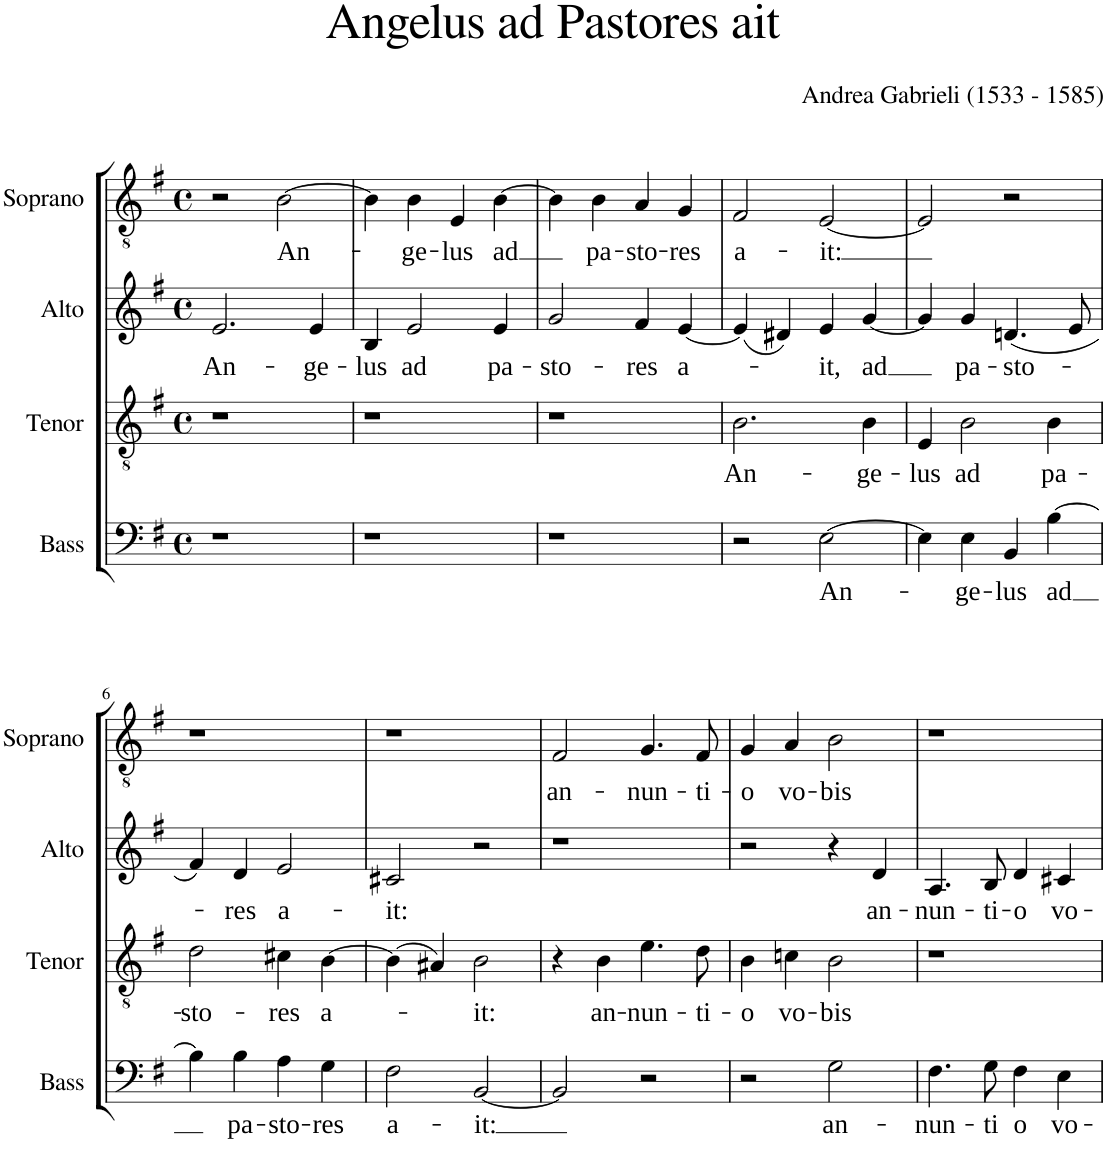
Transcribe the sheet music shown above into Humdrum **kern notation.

**kern	**text	**kern	**text	**kern	**text	**kern	**text
*part4	*part4	*part3	*part3	*part2	*part2	*part1	*part1
*staff4	*staff4	*staff3	*staff3	*staff2	*staff2	*staff1	*staff1
*I"Bass	*	*I"Tenor	*	*I"Alto	*	*I"Soprano	*
*I'Bass	*	*I'Tenor	*	*I'Alto	*	*I'Soprano	*
*clefF4	*	*clefGv2	*	*clefG2	*	*clefGv2	*
*	*	*Trd7c12	*	*	*	*	*
*k[f#]	*	*k[f#]	*	*k[f#]	*	*k[f#]	*
*G:	*	*G:	*	*G:	*	*G:	*
*M4/4	*	*M4/4	*	*M4/4	*	*M4/4	*
*met(c)	*	*met(c)	*	*met(c)	*	*met(c)	*
=1	=1	=1	=1	=1	=1	=1	=1
!	!	!	!	!	!LO:LY:b	!	!
1r	.	1r	.	2.e/	An-	2r	.
!	!	!	!	!	!	!	!LO:LY:b
.	.	.	.	.	.	[2B\	An-
!	!	!	!	!	!LO:LY:b	!	!
.	.	.	.	4e/	-ge-	.	.
=2	=2	=2	=2	=2	=2	=2	=2
!	!	!	!	!	!LO:LY:b	!	!
1r	.	1r	.	4B/	-lus	4B\]	.
!	!	!	!	!	!LO:LY:b	!	!LO:LY:b
.	.	.	.	2e/	ad	4B\	-ge-
!	!	!	!	!	!	!	!LO:LY:b
.	.	.	.	.	.	4E/	-lus
!	!	!	!	!	!LO:LY:b	!	!LO:LY:b
.	.	.	.	4e/	pa-	[4B\	ad
=3	=3	=3	=3	=3	=3	=3	=3
!	!	!	!	!	!LO:LY:b	!	!
1r	.	1r	.	2g/	-sto-	4B\]	.
!	!	!	!	!	!	!	!LO:LY:b
.	.	.	.	.	.	4B\	pa-
!	!	!	!	!	!LO:LY:b	!	!LO:LY:b
.	.	.	.	4f#/	-res	4A/	-sto-
!	!	!	!	!	!LO:LY:b	!	!LO:LY:b
.	.	.	.	[4e/	a-	4G/	-res
=4	=4	=4	=4	=4	=4	=4	=4
!	!	!	!LO:LY:b	!	!	!	!LO:LY:b
2r	.	2.B\	An-	(4e/]	.	2F#/	a-
.	.	.	.	4d#X/)	.	.	.
!	!LO:LY:b	!	!	!	!LO:LY:b	!	!LO:LY:b
[2E\	An-	.	.	4e/	-it,	[2E/	-it:
!	!	!	!LO:LY:b	!	!LO:LY:b	!	!
.	.	4B\	-ge-	[4g/	ad	.	.
=5	=5	=5	=5	=5	=5	=5	=5
!	!	!	!LO:LY:b	!	!	!	!
4E\]	.	4E/	-lus	4g/]	.	2E/]	.
!	!LO:LY:b	!	!LO:LY:b	!	!LO:LY:b	!	!
4E\	-ge-	2B\	ad	4g/	pa-	.	.
!	!LO:LY:b	!	!	!	!LO:LY:b	!	!
4BB/	-lus	.	.	(4.dn/	-sto-	2r	.
!	!LO:LY:b	!	!LO:LY:b	!	!	!	!
[4B\	ad	4B\	pa-	.	.	.	.
.	.	.	.	8e/	.	.	.
!!LO:LB:g=z
=6	=6	=6	=6	=6	=6	=6	=6
!	!	!	!LO:LY:b	!	!	!	!
4B\]	.	2d\	-sto-	4f#/)	.	1r	.
!	!LO:LY:b	!	!	!	!LO:LY:b	!	!
4B\	pa-	.	.	4d/	-res	.	.
!	!LO:LY:b	!	!LO:LY:b	!	!LO:LY:b	!	!
4A\	-sto-	4c#X\	-res	2e/	a-	.	.
!	!LO:LY:b	!	!LO:LY:b	!	!	!	!
4G\	-res	[4B\	a-	.	.	.	.
=7	=7	=7	=7	=7	=7	=7	=7
!	!LO:LY:b	!	!	!	!LO:LY:b	!	!
2F#\	a-	(4B\]	.	2c#X/	-it:	1r	.
.	.	4A#X/)	.	.	.	.	.
!	!LO:LY:b	!	!LO:LY:b	!	!	!	!
[2BB/	-it:	2B\	-it:	2r	.	.	.
=8	=8	=8	=8	=8	=8	=8	=8
!	!	!	!	!	!	!	!LO:LY:b
2BB/]	.	4r	.	1r	.	2F#/	an-
!	!	!	!LO:LY:b	!	!	!	!
.	.	4B\	an-	.	.	.	.
!	!	!	!LO:LY:b	!	!	!	!LO:LY:b
2r	.	4.e\	-nun-	.	.	4.G/	-nun-
!	!	!	!LO:LY:b	!	!	!	!LO:LY:b
.	.	8d\	-ti-	.	.	8F#/	-ti-
=9	=9	=9	=9	=9	=9	=9	=9
!	!	!	!LO:LY:b	!	!	!	!LO:LY:b
2r	.	4B\	-o	2r	.	4G/	-o
!	!	!	!LO:LY:b	!	!	!	!LO:LY:b
.	.	4cn\	vo-	.	.	4A/	vo-
!	!LO:LY:b	!	!LO:LY:b	!	!	!	!LO:LY:b
2G\	an-	2B\	-bis	4r	.	2B\	-bis
!	!	!	!	!	!LO:LY:b	!	!
.	.	.	.	4d/	an-	.	.
=10	=10	=10	=10	=10	=10	=10	=10
!	!LO:LY:b	!	!	!	!LO:LY:b	!	!
4.F#\	-nun-	1r	.	4.A/	-nun-	1r	.
!	!LO:LY:b	!	!	!	!LO:LY:b	!	!
8G\	-ti	.	.	8B/	-ti-	.	.
!	!LO:LY:b	!	!	!	!LO:LY:b	!	!
4F#\	o	.	.	4d/	-o	.	.
!	!LO:LY:b	!	!	!	!LO:LY:b	!	!
4E\	vo-	.	.	4c#X/	vo-	.	.
=	=	=	=	=	=	=	=
*-	*-	*-	*-	*-	*-	*-	*-
